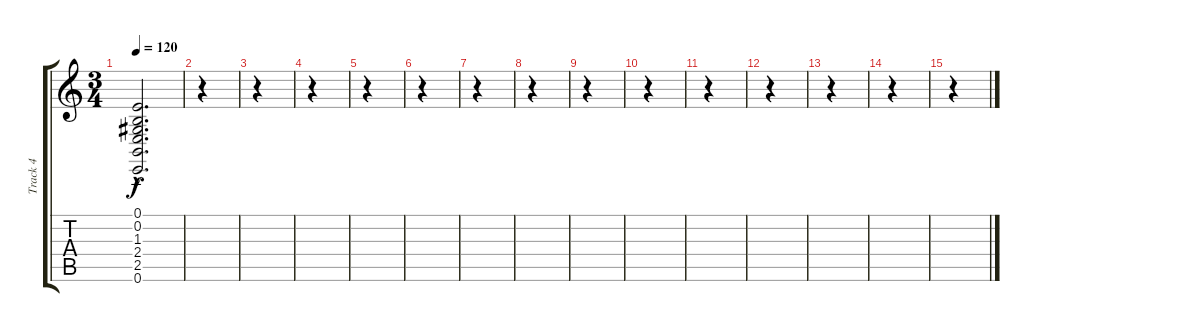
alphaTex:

\track ("Track 4" "Track 4") {instrument choiraahs}
\staff {score tabs}
\tuning (E4 B3 G3 D3 A2 E2) {hide}
\ts (3 4)
\tempo 120
\clef g2
\ks c
(0.1{hac t} 0.2{hac t} 1.3{hac t} 2.4{hac t} 2.5{hac t} 0.6{hac t}).2{d dy f volume 2} |
r.4 |
r.4 |
r.4 |
r.4 |
r.4 |
r.4 |
r.4 |
r.4 |
r.4 |
r.4 |
r.4 |
r.4 |
r.4 |
r.4
